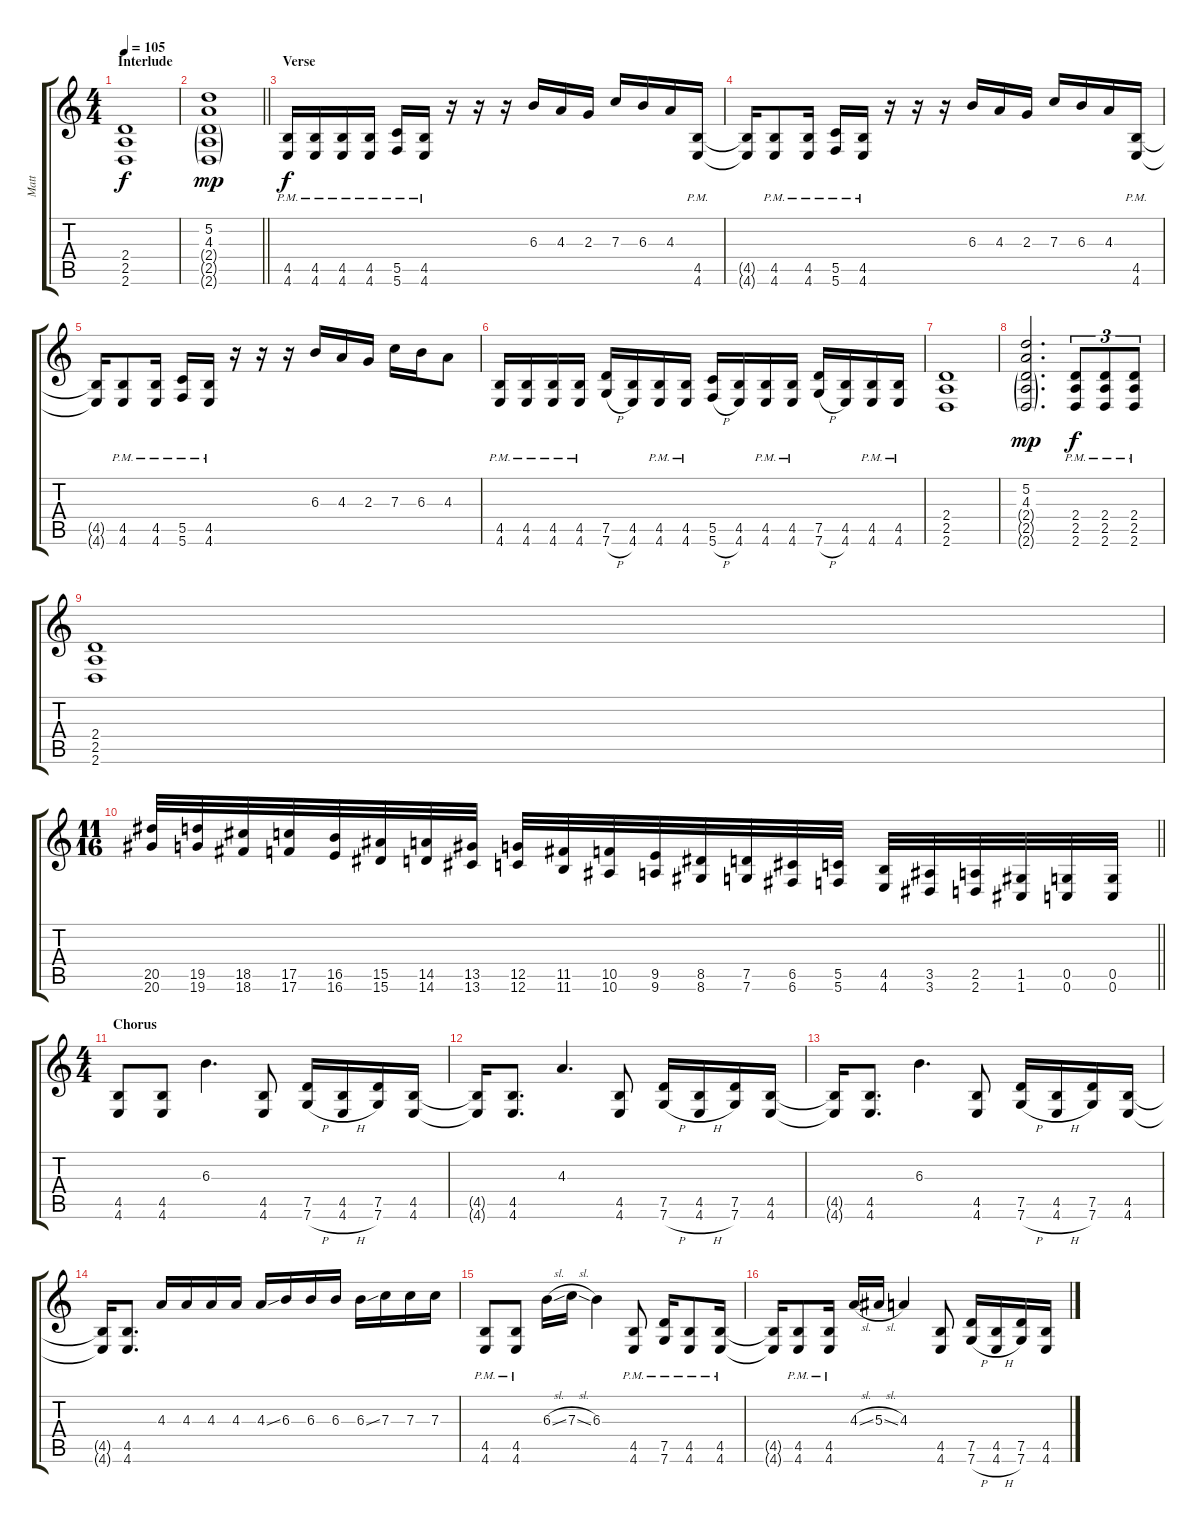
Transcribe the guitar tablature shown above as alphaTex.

\track ("Matt" "Matt") {instrument distortionguitar}
\staff {score tabs}
\tuning (D4 A3 F3 C3 G2 C2) {hide}
\ts (4 4)
\section ("" "Interlude")
\tempo 105
\clef g2
\ks c
(2.4 2.5 2.6).1{dy f} |
\barLineRight lightlight
(5.2 4.3 2.4{g} 2.5{g} 2.6{g}).1{dy mp} |
\section ("" "Verse ")
(4.5{pm} 4.6{pm}).16{dy f} (4.5{pm} 4.6{pm}).16 (4.5{pm} 4.6{pm}).16 (4.5{pm} 4.6{pm}).16 (5.5{pm} 5.6{pm}).16 (4.5{pm} 4.6{pm}).16 r.16 r.16 r.16 6.3.16 4.3.16 2.3.16 7.3.16 6.3.16 4.3.16 (4.5{pm} 4.6{pm}).16 |
(4.5{t} 4.6{t}).16 (4.5{pm} 4.6{pm}).8 (4.5{pm} 4.6{pm}).16 (5.5{pm} 5.6{pm}).16 (4.5{pm} 4.6{pm}).16 r.16 r.16 r.16 6.3.16 4.3.16 2.3.16 7.3.16 6.3.16 4.3.16 (4.5{pm} 4.6{pm}).16 |
(4.5{t} 4.6{t}).16 (4.5{pm} 4.6{pm}).8 (4.5{pm} 4.6{pm}).16 (5.5{pm} 5.6{pm}).16 (4.5{pm} 4.6{pm}).16 r.16 r.16 r.16 6.3.16 4.3.16 2.3.16 7.3.16 6.3.16 4.3.8 |
(4.5 4.6{pm}).16 (4.5 4.6{pm}).16 (4.5 4.6{pm}).16 (4.5 4.6{pm}).16 (7.5 7.6{h}).16 (4.5 4.6).16 (4.5 4.6{pm}).16 (4.5 4.6{pm}).16 (5.5 5.6{h}).16 (4.5 4.6).16 (4.5 4.6{pm}).16 (4.5 4.6{pm}).16 (7.5 7.6{h}).16 (4.5 4.6).16 (4.5 4.6{pm}).16 (4.5 4.6{pm}).16 |
(2.4 2.5 2.6).1 |
(5.2 4.3 2.4{g} 2.5{g} 2.6{g}).2{d dy mp} (2.4{pm} 2.5{pm} 2.6{pm}).8{tu (3 2) dy f} (2.4{pm} 2.5{pm} 2.6{pm}).8{tu (3 2)} (2.4{pm} 2.5{pm} 2.6{pm}).8{tu (3 2)} |
(2.4 2.5 2.6).1 |
\ts (11 16)
\barLineRight lightlight
(20.5 20.6).32{instrument guitarfretnoise} (19.5 19.6).32 (18.5 18.6).32 (17.5 17.6).32 (16.5 16.6).32 (15.5 15.6).32 (14.5 14.6).32 (13.5 13.6).32 (12.5 12.6).32 (11.5 11.6).32 (10.5 10.6).32 (9.5 9.6).32 (8.5 8.6).32 (7.5 7.6).32 (6.5 6.6).32 (5.5 5.6).32 (4.5 4.6).32 (3.5 3.6).32 (2.5 2.6).32 (1.5 1.6).32 (0.5 0.6).32 (0.5 0.6).32 |
\ts (4 4)
\section ("" "Chorus")
(4.5 4.6).8{instrument distortionguitar} (4.5 4.6).8 6.3.4{d} (4.5 4.6).8 (7.5 7.6{h}).16 (4.5 4.6{h}).16 (7.5 7.6).16 (4.5 4.6).16 |
(4.5{t} 4.6{t}).16 (4.5 4.6).8{d} 4.3.4{d} (4.5 4.6).8 (7.5 7.6{h}).16 (4.5 4.6{h}).16 (7.5 7.6).16 (4.5 4.6).16 |
(4.5{t} 4.6{t}).16 (4.5 4.6).8{d} 6.3.4{d} (4.5 4.6).8 (7.5 7.6{h}).16 (4.5 4.6{h}).16 (7.5 7.6).16 (4.5 4.6).16 |
(4.5{t} 4.6{t}).16 (4.5 4.6).8{d} 4.3.16 4.3.16 4.3.16 4.3.16 4.3{ss}.16 6.3.16 6.3.16 6.3.16 6.3{ss}.16 7.3.16 7.3.16 7.3.16 |
(4.5{pm} 4.6{pm}).8 (4.5{pm} 4.6{pm}).8 6.3{sl}.16 7.3{sl}.16 6.3.4 (4.5{pm} 4.6{pm}).8 (7.5{pm} 7.6{pm}).16 (4.5{pm} 4.6{pm}).8 (4.5{pm} 4.6{pm}).16 |
(4.5{t} 4.6{t}).16 (4.5{pm} 4.6{pm}).8 (4.5{pm} 4.6{pm}).16 4.3{sl}.16 5.3{sl}.16 4.3.4 (4.5 4.6).8 (7.5 7.6{h}).16 (4.5 4.6{h}).16 (7.5 7.6).16 (4.5 4.6).16
